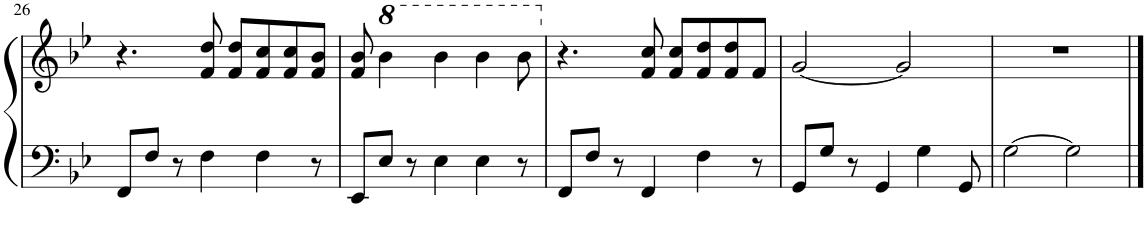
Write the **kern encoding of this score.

**kern	**kern
*part1	*part1
*staff2	*staff1
*I"Piano	*
*I'Pno.	*
!!LO:PB:g=z
*clefF4	*clefG2
*k[b-e-]	*k[b-e-]
*M4/4	*M4/4
=26	=26
8FF/L	4.r
8F/J	.
8r	.
4F\	8f/ 8dd/
.	8f/ 8dd/L
4F\	8f/ 8cc/
.	8f/ 8cc/
8r	8f/ 8b-/J
=27	=27
8EE-/L	8f/ 8b-/
*	*8va
8E-/J	4bb-\
8r	.
4E-\	4bb-\
4E-\	4bb-\
8r	8bb-\
=28	=28
*	*X8va
8FF/L	4.r
8F/J	.
8r	.
4FF/	8f/ 8cc/
.	8f/ 8cc/L
4F\	8f/ 8dd/
.	8f/ 8dd/
8r	8f/J
=29	=29
8GG/L	[2g/
8G/J	.
8r	.
4GG/	.
.	2g/]
4G\	.
8GG/	.
=30	=30
[2G\	1r
2G\]	.
==	==
*-	*-
